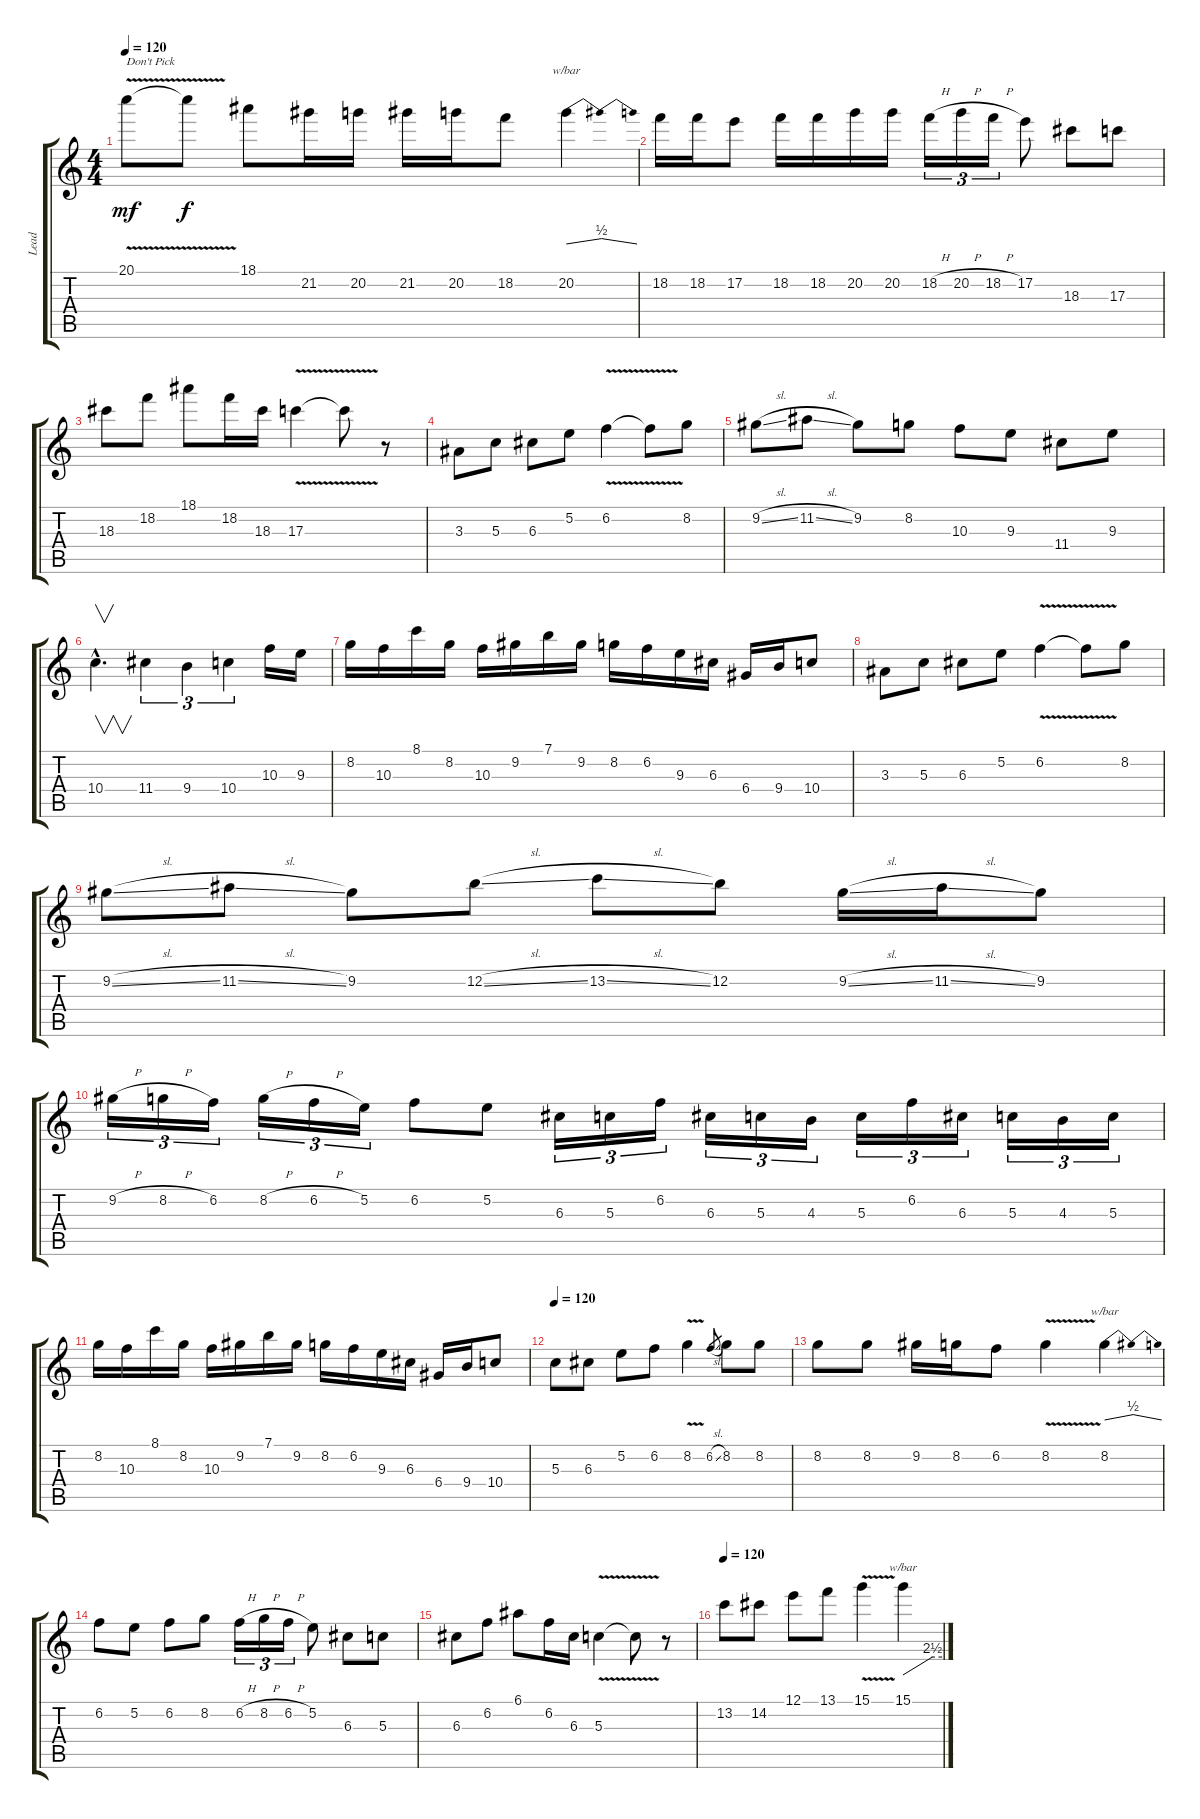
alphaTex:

\track ("Lead" "Lead") {instrument overdrivenguitar}
\staff {score tabs}
\tuning (E4 B3 G3 D3 A2 E2) {hide}
\ts (4 4)
\tempo 120
\clef g2
\ks c
20.1{v}.8{txt "Don't Pick" dy mf} 20.1{t}.8{dy f} 18.1.8 21.2.16 20.2.16 21.2.16 20.2.16 18.2.8 20.2.4{tbe (dip default 0 0 30 2 60 0)} |
18.2.16 18.2.16 17.2.8 18.2.16 18.2.16 20.2.16 20.2.16 18.2{h}.16{tu (3 2)} 20.2{h}.16{tu (3 2)} 18.2{h}.16{tu (3 2)} 17.2.8 18.3.8 17.3.8 |
18.3.8 18.2.8 18.1.8 18.2.16 18.3.16 17.3{v}.4 17.3{t}.8 r.8 |
3.3.8 5.3.8 6.3.8 5.2.8 6.2{v}.4 6.2{t}.8 8.2.8 |
9.2{sl}.8 11.2{sl}.8 9.2.8 8.2.8 10.3.8 9.3.8 11.4.8 9.3.8 |
10.4{hac}.4{v d instrument guitarharmonics} 11.4.4{tu (3 2) instrument overdrivenguitar} 9.4.4{tu (3 2)} 10.4.4{tu (3 2)} 10.3.16 9.3.16 |
8.2.16 10.3.16 8.1.16 8.2.16 10.3.16 9.2.16 7.1.16 9.2.16 8.2.16 6.2.16 9.3.16 6.3.16 6.4.16 9.4.16 10.4.8 |
3.3.8 5.3.8 6.3.8 5.2.8 6.2{v}.4 6.2{t}.8 8.2.8 |
9.2{sl}.8 11.2{sl}.8 9.2.8 12.2{sl}.8 13.2{sl}.8 12.2.8 9.2{sl}.16 11.2{sl}.16 9.2.8 |
9.2{h}.16{tu (3 2)} 8.2{h}.16{tu (3 2)} 6.2.16{tu (3 2)} 8.2{h}.16{tu (3 2)} 6.2{h}.16{tu (3 2)} 5.2.16{tu (3 2)} 6.2.8 5.2.8 6.3.16{tu (3 2)} 5.3.16{tu (3 2)} 6.2.16{tu (3 2)} 6.3.16{tu (3 2)} 5.3.16{tu (3 2)} 4.3.16{tu (3 2)} 5.3.16{tu (3 2)} 6.2.16{tu (3 2)} 6.3.16{tu (3 2)} 5.3.16{tu (3 2)} 4.3.16{tu (3 2)} 5.3.16{tu (3 2)} |
8.2.16 10.3.16 8.1.16 8.2.16 10.3.16 9.2.16 7.1.16 9.2.16 8.2.16 6.2.16 9.3.16 6.3.16 6.4.16 9.4.16 10.4.8 |
\tempo 120
5.3.8 6.3.8 5.2.8 6.2.8 8.2{v}.4 6.2{sl}.8{gr} 8.2.8 8.2.8 |
8.2.8 8.2.8 9.2.16 8.2.16 6.2.8 8.2{v}.4 8.2.4{tbe (dip default 0 0 30 2 60 0)} |
6.2.8 5.2.8 6.2.8 8.2.8 6.2{h}.16{tu (3 2)} 8.2{h}.16{tu (3 2)} 6.2{h}.16{tu (3 2)} 5.2.8 6.3.8 5.3.8 |
6.3.8 6.2.8 6.1.8 6.2.16 6.3.16 5.3{v}.4 5.3{t}.8 r.8 |
\tempo 120
13.2.8 14.2.8 12.1.8 13.1.8 15.1{v}.4 15.1.4{tbe (custom default 0 0 45 10 60 10)}
